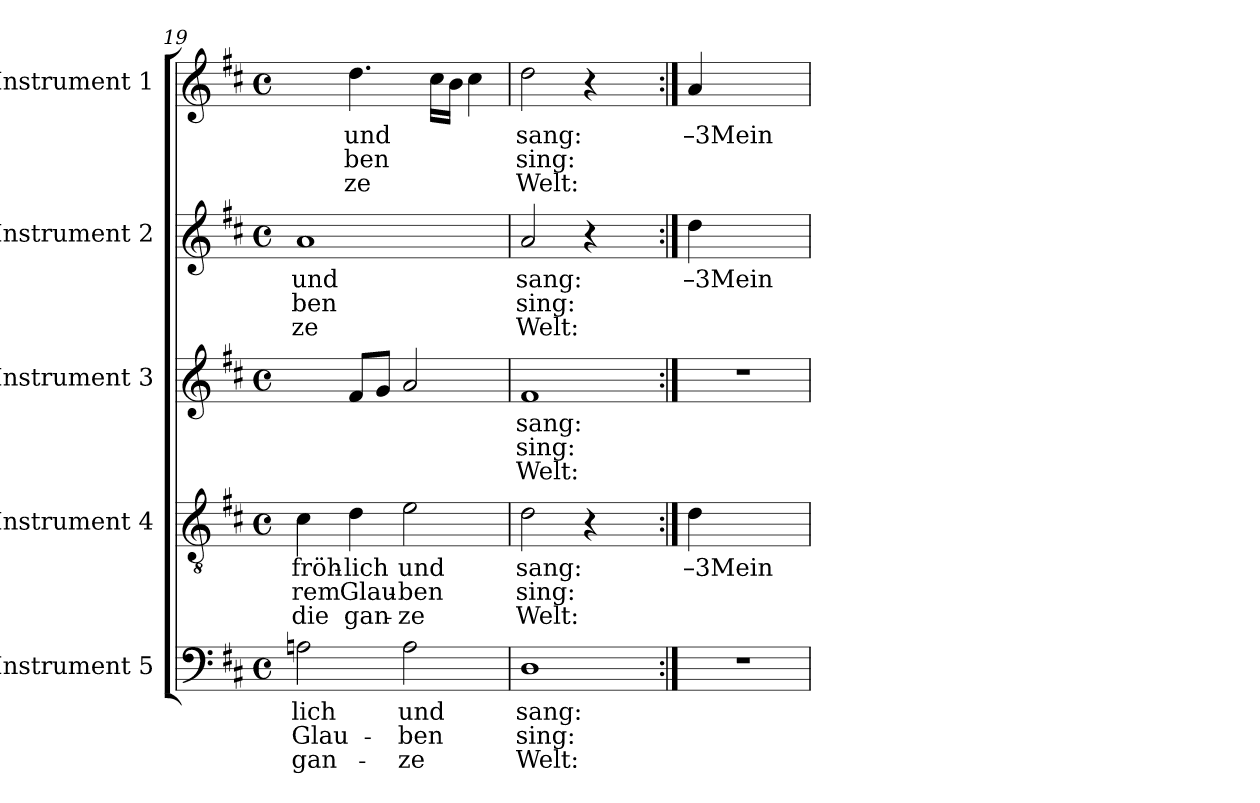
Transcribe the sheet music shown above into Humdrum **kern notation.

**kern	**text	**text	**text	**kern	**text	**text	**text	**kern	**text	**text	**text	**kern	**text	**text	**text	**kern	**text	**text	**text
*part5	*part5	*part5	*part5	*part4	*part4	*part4	*part4	*part3	*part3	*part3	*part3	*part2	*part2	*part2	*part2	*part1	*part1	*part1	*part1
*staff5	*staff5	*staff5	*staff5	*staff4	*staff4	*staff4	*staff4	*staff3	*staff3	*staff3	*staff3	*staff2	*staff2	*staff2	*staff2	*staff1	*staff1	*staff1	*staff1
*I"Instrument 5	*	*	*	*I"Instrument 4	*	*	*	*I"Instrument 3	*	*	*	*I"Instrument 2	*	*	*	*I"Instrument 1	*	*	*
*clefF4	*	*	*	*clefGv2	*	*	*	*clefG2	*	*	*	*clefG2	*	*	*	*clefG2	*	*	*
*k[f#c#]	*	*	*	*k[f#c#]	*	*	*	*k[f#c#]	*	*	*	*k[f#c#]	*	*	*	*k[f#c#]	*	*	*
*D:	*	*	*	*D:	*	*	*	*D:	*	*	*	*D:	*	*	*	*D:	*	*	*
*M4/4	*	*	*	*M4/4	*	*	*	*M4/4	*	*	*	*M4/4	*	*	*	*M4/4	*	*	*
*met(c)	*	*	*	*met(c)	*	*	*	*met(c)	*	*	*	*met(c)	*	*	*	*met(c)	*	*	*
=19	=19	=19	=19	=19	=19	=19	=19	=19	=19	=19	=19	=19	=19	=19	=19	=19	=19	=19	=19
!	!LO:LY:b:cj	!LO:LY:b:cj	!LO:LY:b:cj	!	!LO:LY:b:cj	!LO:LY:b:cj	!LO:LY:b:cj	!	!	!	!	!	!LO:LY:b:cj	!LO:LY:b:cj	!LO:LY:b:cj	!	!	!	!
2An\	lich	Glau-	-gan-	4c#\	fröh-	-rem	die	4ryy	.	.	.	1a	-und	ben	ze	4ryy	.	.	.
!	!	!	!	!	!LO:LY:b:cj	!LO:LY:b:cj	!LO:LY:b:cj	!	!	!	!	!	!	!	!	!	!LO:LY:b	!LO:LY:b	!LO:LY:b:cj
.	.	.	.	4d\	lich	Glau-	-gan-	8f#/L	.	.	.	.	.	.	.	4.dd\	-und	ben	ze
.	.	.	.	.	.	.	.	8g/J	.	.	.	.	.	.	.	.	.	.	.
!	!LO:LY:b:cj	!LO:LY:b:cj	!LO:LY:b:cj	!	!LO:LY:b:cj	!LO:LY:b:cj	!LO:LY:b:cj	!	!	!	!	!	!	!	!	!	!	!	!
2A\	-und	ben	ze	2e\	-und	ben	ze	2a/	.	.	.	.	.	.	.	.	.	.	.
.	.	.	.	.	.	.	.	.	.	.	.	.	.	.	.	16cc#\L	.	.	.
.	.	.	.	.	.	.	.	.	.	.	.	.	.	.	.	16b\J	.	.	.
.	.	.	.	.	.	.	.	.	.	.	.	.	.	.	.	4cc#\	.	.	.
=20	=20	=20	=20	=20	=20	=20	=20	=20	=20	=20	=20	=20	=20	=20	=20	=20	=20	=20	=20
!	!LO:LY:b:cj	!LO:LY:b:cj	!LO:LY:b:cj	!	!LO:LY:b:cj	!LO:LY:b:cj	!LO:LY:b:cj	!	!LO:LY:b:cj	!LO:LY:b:cj	!LO:LY:b:cj	!	!LO:LY:b:cj	!LO:LY:b:cj	!LO:LY:b:cj	!	!LO:LY:b:cj	!LO:LY:b:cj	!LO:LY:b:cj
1D	sang:	sing:	Welt:	2d\	sang:	sing:	Welt:	1f#	sang:	sing:	Welt:	2a/	sang:	sing:	Welt:	2dd\	sang:	sing:	Welt:
.	.	.	.	4r	.	.	.	.	.	.	.	4r	.	.	.	4r	.	.	.
.	.	.	.	4ryy	.	.	.	.	.	.	.	4ryy	.	.	.	4ryy	.	.	.
!!LO:PB:g=z
=21:|!	=21:|!	=21:|!	=21:|!	=21:|!	=21:|!	=21:|!	=21:|!	=21:|!	=21:|!	=21:|!	=21:|!	=21:|!	=21:|!	=21:|!	=21:|!	=21:|!	=21:|!	=21:|!	=21:|!
!	!	!	!	!	!LO:LY:b:rj	!	!	!	!	!	!	!	!LO:LY:b:rj	!	!	!	!LO:LY:b:rj	!	!
1r	.	.	.	4d\	–3Mein	.	.	1r	.	.	.	4dd\	–3Mein	.	.	4a/	–3Mein	.	.
.	.	.	.	2.ryy	.	.	.	.	.	.	.	2.ryy	.	.	.	2.ryy	.	.	.
=	=	=	=	=	=	=	=	=	=	=	=	=	=	=	=	=	=	=	=
*-	*-	*-	*-	*-	*-	*-	*-	*-	*-	*-	*-	*-	*-	*-	*-	*-	*-	*-	*-
